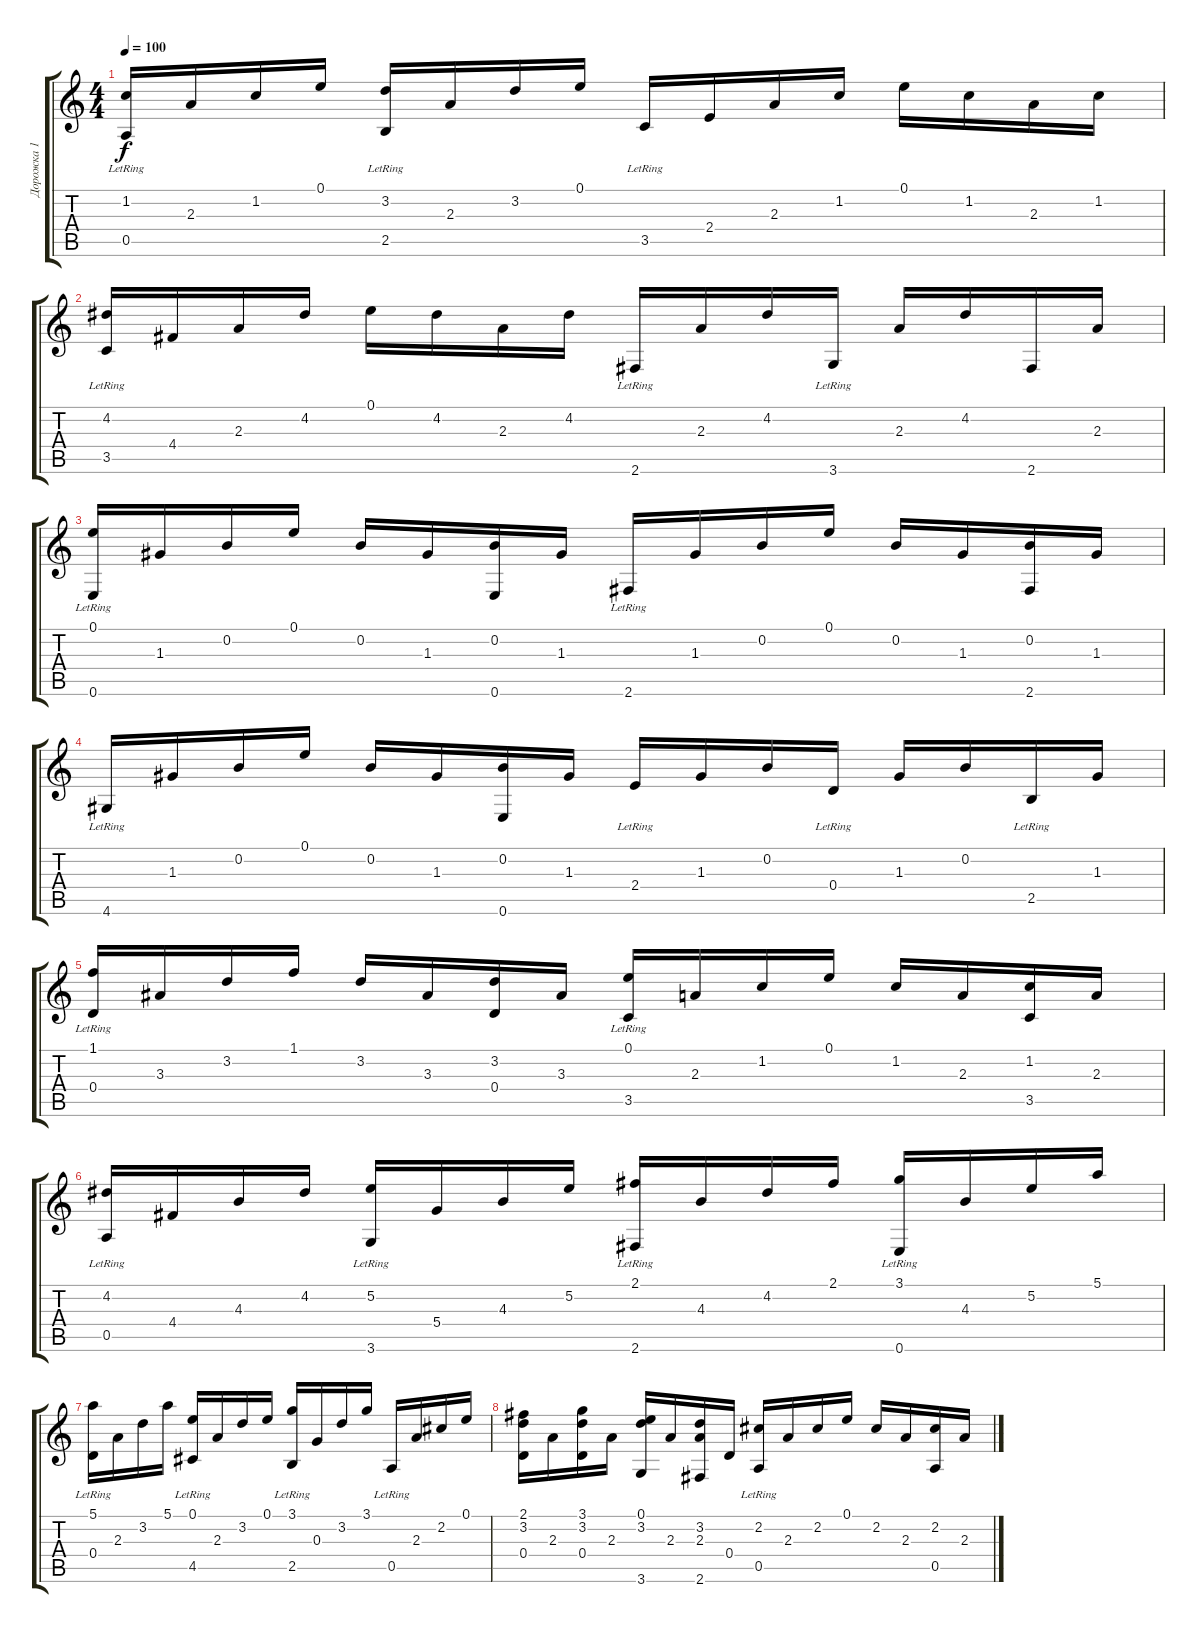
\track ("Дорожка 1" "Дорожка 1") {instrument acousticguitarnylon}
\staff {score tabs}
\tuning (E4 B3 G3 D3 A2 E2) {hide}
\ts (4 4)
\tempo 100
\clef g2
\ks c
(1.2 0.5{lr}).16{dy f} 2.3.16 1.2.16 0.1.16 (3.2 2.5{lr}).16 2.3.16 3.2.16 0.1.16 3.5{lr}.16 2.4.16 2.3.16 1.2.16 0.1.16 1.2.16 2.3.16 1.2.16 |
(4.2 3.5{lr}).16 4.4.16 2.3.16 4.2.16 0.1.16 4.2.16 2.3.16 4.2.16 2.6{lr}.16 2.3.16 4.2.16 3.6{lr}.16 2.3.16 4.2.16 2.6.16 2.3.16 |
(0.1 0.6{lr}).16 1.3.16 0.2.16 0.1.16 0.2.16 1.3.16 (0.2 0.6).16 1.3.16 2.6{lr}.16 1.3.16 0.2.16 0.1.16 0.2.16 1.3.16 (0.2 2.6).16 1.3.16 |
4.6{lr}.16 1.3.16 0.2.16 0.1.16 0.2.16 1.3.16 (0.2 0.6).16 1.3.16 2.4{lr}.16 1.3.16 0.2.16 0.4{lr}.16 1.3.16 0.2.16 2.5{lr}.16 1.3.16 |
(1.1 0.4{lr}).16 3.3.16 3.2.16 1.1.16 3.2.16 3.3.16 (3.2 0.4).16 3.3.16 (0.1 3.5{lr}).16 2.3.16 1.2.16 0.1.16 1.2.16 2.3.16 (1.2 3.5).16 2.3.16 |
(4.2 0.5{lr}).16 4.4.16 4.3.16 4.2.16 (5.2 3.6{lr}).16 5.4.16 4.3.16 5.2.16 (2.1 2.6{lr}).16 4.3.16 4.2.16 2.1.16 (3.1 0.6{lr}).16 4.3.16 5.2.16 5.1.16 |
(5.1 0.4{lr}).16 2.3.16 3.2.16 5.1.16 (0.1 4.5{lr}).16 2.3.16 3.2.16 0.1.16 (3.1 2.5{lr}).16 0.3.16 3.2.16 3.1.16 0.5{lr}.16 2.3.16 2.2.16 0.1.16 |
(2.1 3.2 0.4).16 2.3.16 (3.1 3.2 0.4).16 2.3.16 (0.1 3.2 3.6).16 2.3.16 (3.2 2.3 2.6).16 0.4.16 (2.2 0.5{lr}).16 2.3.16 2.2.16 0.1.16 2.2.16 2.3.16 (2.2 0.5).16 2.3.16
